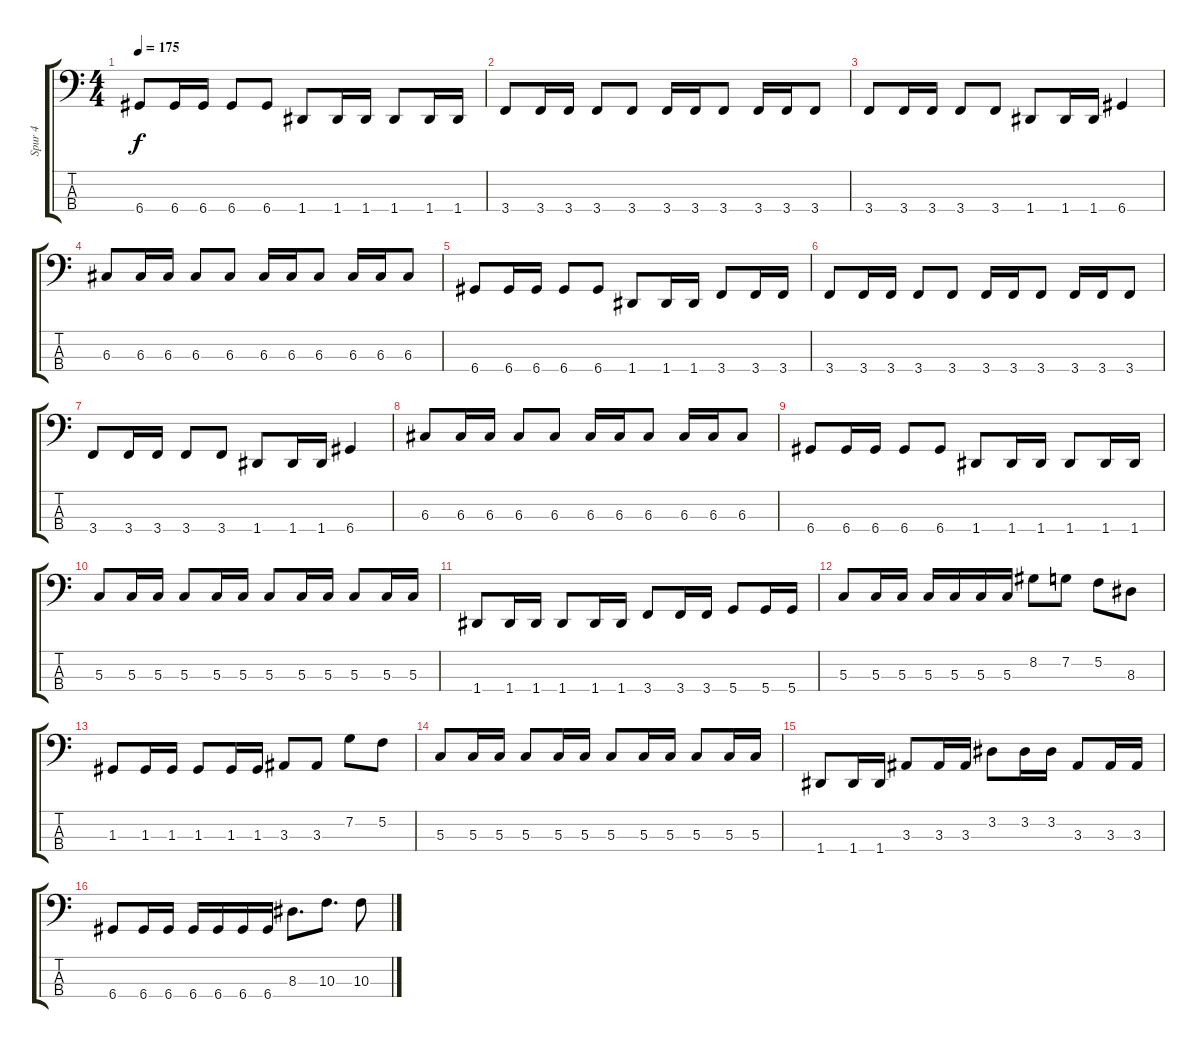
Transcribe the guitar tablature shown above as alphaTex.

\track ("Spur 4" "Spur 4") {instrument electricbasspick}
\staff {score tabs}
\tuning (F2 C2 G1 D1) {hide}
\ts (4 4)
\tempo 175
\clef f4
\ks c
6.4.8{dy f} 6.4.16 6.4.16 6.4.8 6.4.8 1.4.8 1.4.16 1.4.16 1.4.8 1.4.16 1.4.16 |
3.4.8 3.4.16 3.4.16 3.4.8 3.4.8 3.4.16 3.4.16 3.4.8 3.4.16 3.4.16 3.4.8 |
3.4.8 3.4.16 3.4.16 3.4.8 3.4.8 1.4.8 1.4.16 1.4.16 6.4.4 |
6.3.8 6.3.16 6.3.16 6.3.8 6.3.8 6.3.16 6.3.16 6.3.8 6.3.16 6.3.16 6.3.8 |
6.4.8 6.4.16 6.4.16 6.4.8 6.4.8 1.4.8 1.4.16 1.4.16 3.4.8 3.4.16 3.4.16 |
3.4.8 3.4.16 3.4.16 3.4.8 3.4.8 3.4.16 3.4.16 3.4.8 3.4.16 3.4.16 3.4.8 |
3.4.8 3.4.16 3.4.16 3.4.8 3.4.8 1.4.8 1.4.16 1.4.16 6.4.4 |
6.3.8 6.3.16 6.3.16 6.3.8 6.3.8 6.3.16 6.3.16 6.3.8 6.3.16 6.3.16 6.3.8 |
6.4.8 6.4.16 6.4.16 6.4.8 6.4.8 1.4.8 1.4.16 1.4.16 1.4.8 1.4.16 1.4.16 |
5.3.8 5.3.16 5.3.16 5.3.8 5.3.16 5.3.16 5.3.8 5.3.16 5.3.16 5.3.8 5.3.16 5.3.16 |
1.4.8 1.4.16 1.4.16 1.4.8 1.4.16 1.4.16 3.4.8 3.4.16 3.4.16 5.4.8 5.4.16 5.4.16 |
5.3.8 5.3.16 5.3.16 5.3.16 5.3.16 5.3.16 5.3.16 8.2.8 7.2.8 5.2.8 8.3.8 |
1.3.8 1.3.16 1.3.16 1.3.8 1.3.16 1.3.16 3.3.8 3.3.8 7.2.8 5.2.8 |
5.3.8 5.3.16 5.3.16 5.3.8 5.3.16 5.3.16 5.3.8 5.3.16 5.3.16 5.3.8 5.3.16 5.3.16 |
1.4.8 1.4.16 1.4.16 3.3.8 3.3.16 3.3.16 3.2.8 3.2.16 3.2.16 3.3.8 3.3.16 3.3.16 |
6.4.8 6.4.16 6.4.16 6.4.16 6.4.16 6.4.16 6.4.16 8.3.8{d} 10.3.8{d} 10.3.8
